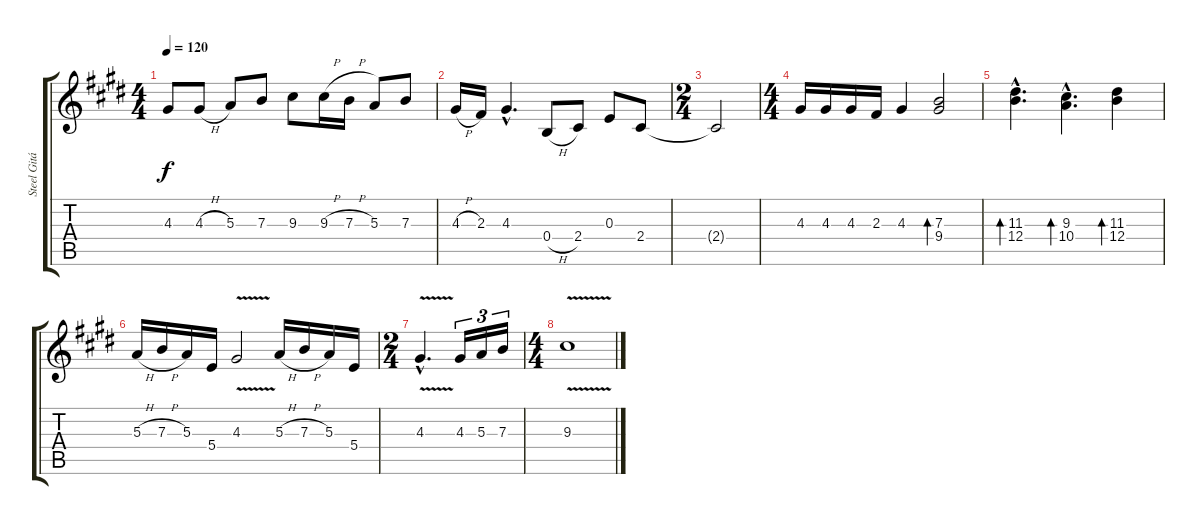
\track ("Steel Gitár Szóló" "Steel Gitá") {instrument acousticguitarsteel}
\staff {score tabs}
\tuning (Db4 Ab3 E3 B2 Gb2 Db2) {hide}
\ts (4 4)
\tempo 120
\clef g2
\ks c#minor
4.3{t}.8{dy f} 4.3{h}.8 5.3.8 7.3.8 9.3.8 9.3{h}.16 7.3{h}.16 5.3.8 7.3.8 |
4.3{h}.16 2.3.16 4.3{hac}.4{d} 0.4{h}.8 2.4.8 0.3.8 2.4.8 |
\ts (2 4)
2.4{t}.2 |
\ts (4 4)
4.3.16 4.3.16 4.3.16 2.3.16 4.3.4 (7.3 9.4).2{bd 60} |
(11.3{hac} 12.4{hac}).4{d bd 60} (9.3{hac} 10.4{hac}).4{d bd 60} (11.3 12.4).4{bd 60} |
5.3{h}.16 7.3{h}.16 5.3.16 5.4.16 4.3{v}.2 5.3{h}.16 7.3{h}.16 5.3.16 5.4.16 |
\ts (2 4)
4.3{v hac}.4{d} 4.3.16{tu (3 2)} 5.3.16{tu (3 2)} 7.3.16{tu (3 2)} |
\ts (4 4)
9.3{v}.1
